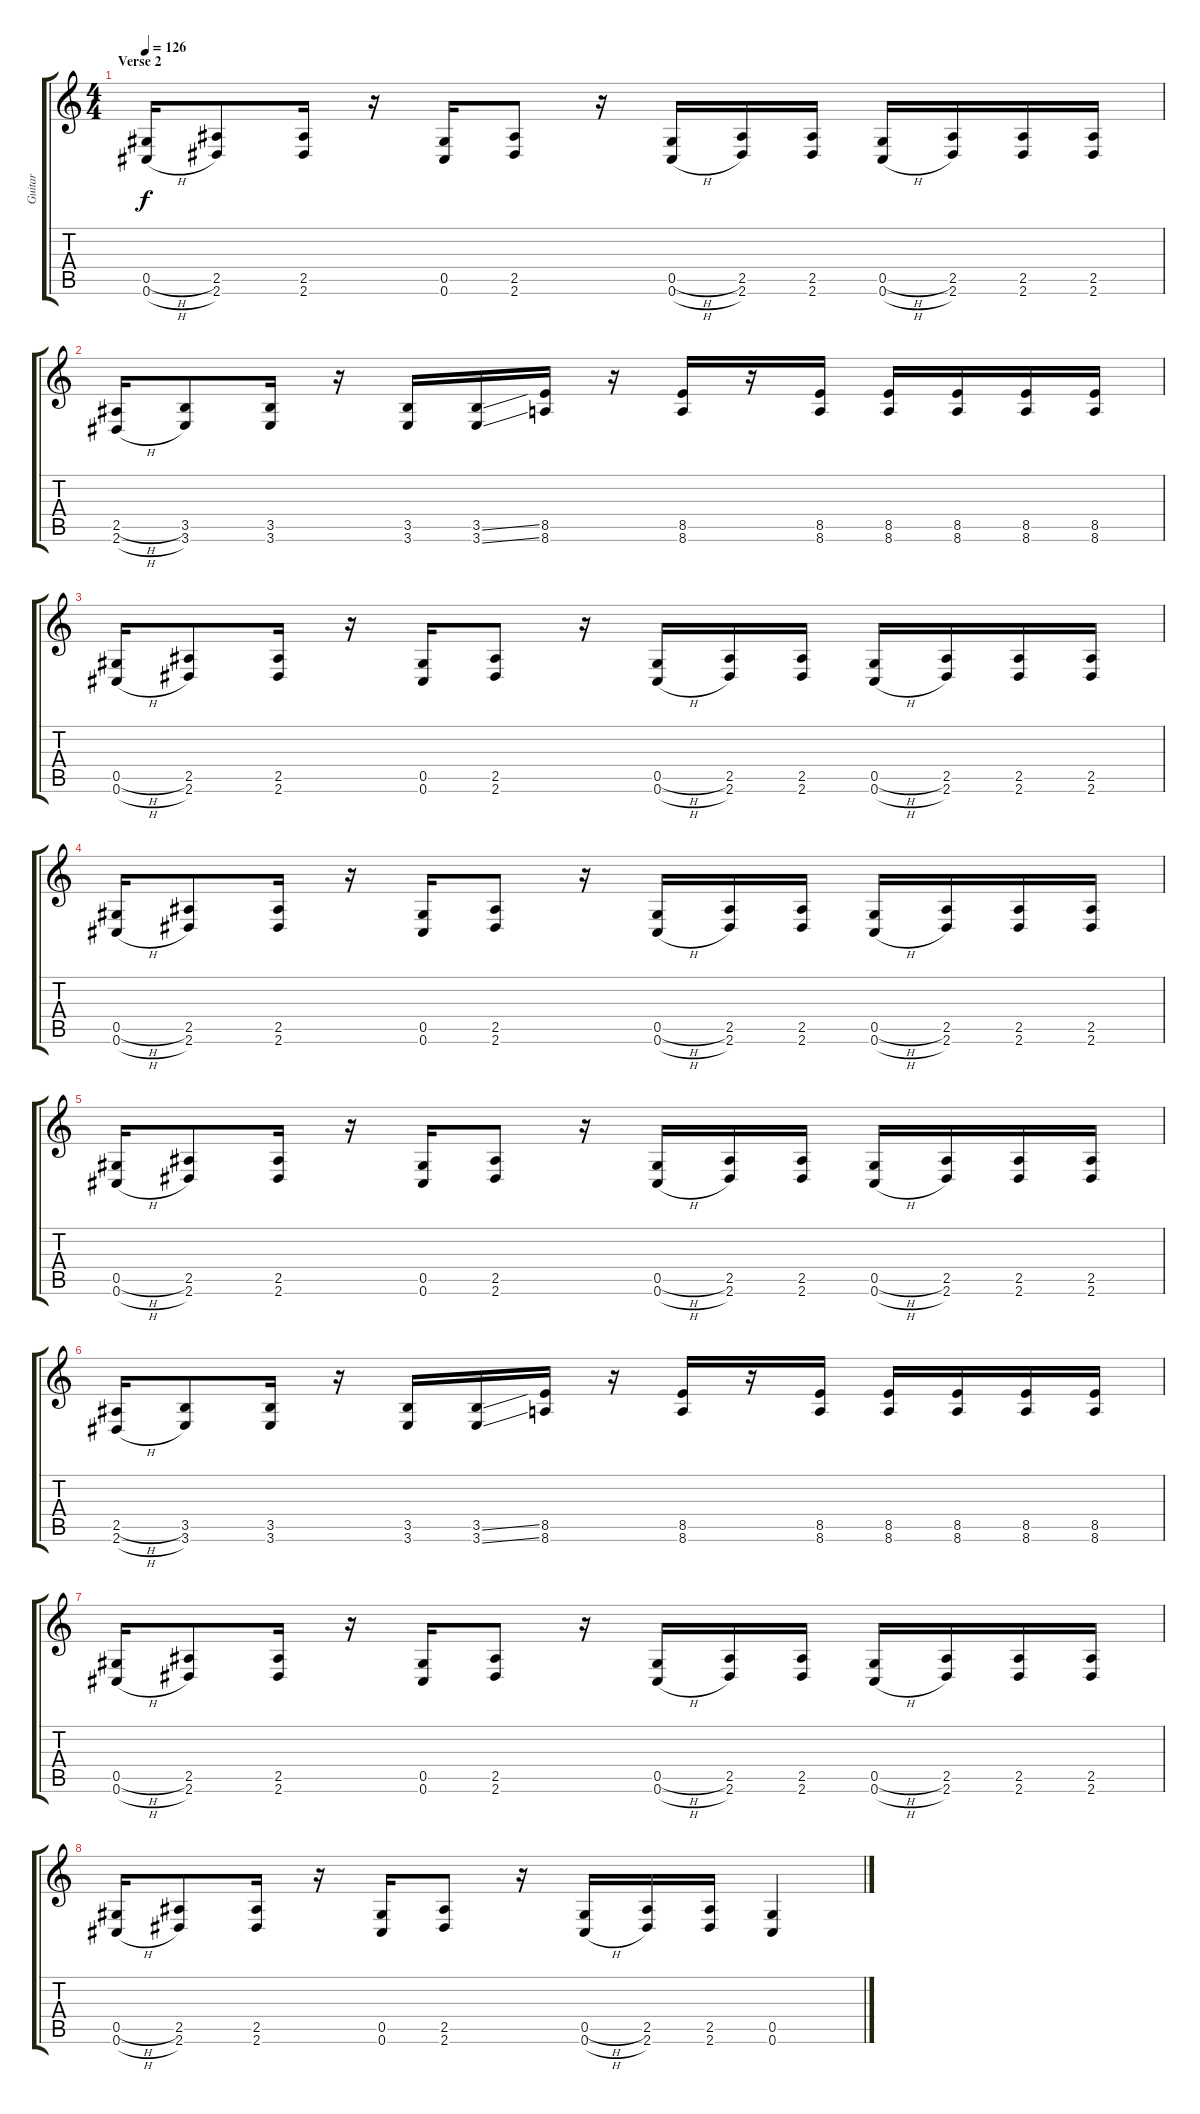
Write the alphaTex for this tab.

\track ("Guitar" "Guitar") {instrument distortionguitar}
\staff {score tabs}
\tuning (Eb4 Bb3 Gb3 Db3 Ab2 Db2) {hide}
\ts (4 4)
\section ("" "Verse 2")
\tempo 126
\clef g2
\ks c
(0.5{h} 0.6{h}).16{dy f} (2.5 2.6).8 (2.5 2.6).16 r.16 (0.5 0.6).16 (2.5 2.6).8 r.16 (0.5{h} 0.6{h}).16 (2.5 2.6).16 (2.5 2.6).16 (0.5{h} 0.6{h}).16 (2.5 2.6).16 (2.5 2.6).16 (2.5 2.6).16 |
(2.5{h} 2.6{h}).16 (3.5 3.6).8 (3.5 3.6).16 r.16 (3.5 3.6).16 (3.5{ss} 3.6{ss}).16 (8.5 8.6).16 r.16 (8.5 8.6).16 r.16 (8.5 8.6).16 (8.5 8.6).16 (8.5 8.6).16 (8.5 8.6).16 (8.5 8.6).16 |
(0.5{h} 0.6{h}).16 (2.5 2.6).8 (2.5 2.6).16 r.16 (0.5 0.6).16 (2.5 2.6).8 r.16 (0.5{h} 0.6{h}).16 (2.5 2.6).16 (2.5 2.6).16 (0.5{h} 0.6{h}).16 (2.5 2.6).16 (2.5 2.6).16 (2.5 2.6).16 |
(0.5{h} 0.6{h}).16 (2.5 2.6).8 (2.5 2.6).16 r.16 (0.5 0.6).16 (2.5 2.6).8 r.16 (0.5{h} 0.6{h}).16 (2.5 2.6).16 (2.5 2.6).16 (0.5{h} 0.6{h}).16 (2.5 2.6).16 (2.5 2.6).16 (2.5 2.6).16 |
(0.5{h} 0.6{h}).16 (2.5 2.6).8 (2.5 2.6).16 r.16 (0.5 0.6).16 (2.5 2.6).8 r.16 (0.5{h} 0.6{h}).16 (2.5 2.6).16 (2.5 2.6).16 (0.5{h} 0.6{h}).16 (2.5 2.6).16 (2.5 2.6).16 (2.5 2.6).16 |
(2.5{h} 2.6{h}).16 (3.5 3.6).8 (3.5 3.6).16 r.16 (3.5 3.6).16 (3.5{ss} 3.6{ss}).16 (8.5 8.6).16 r.16 (8.5 8.6).16 r.16 (8.5 8.6).16 (8.5 8.6).16 (8.5 8.6).16 (8.5 8.6).16 (8.5 8.6).16 |
(0.5{h} 0.6{h}).16 (2.5 2.6).8 (2.5 2.6).16 r.16 (0.5 0.6).16 (2.5 2.6).8 r.16 (0.5{h} 0.6{h}).16 (2.5 2.6).16 (2.5 2.6).16 (0.5{h} 0.6{h}).16 (2.5 2.6).16 (2.5 2.6).16 (2.5 2.6).16 |
(0.5{h} 0.6{h}).16 (2.5 2.6).8 (2.5 2.6).16 r.16 (0.5 0.6).16 (2.5 2.6).8 r.16 (0.5{h} 0.6{h}).16 (2.5 2.6).16 (2.5 2.6).16 (0.5 0.6).4
